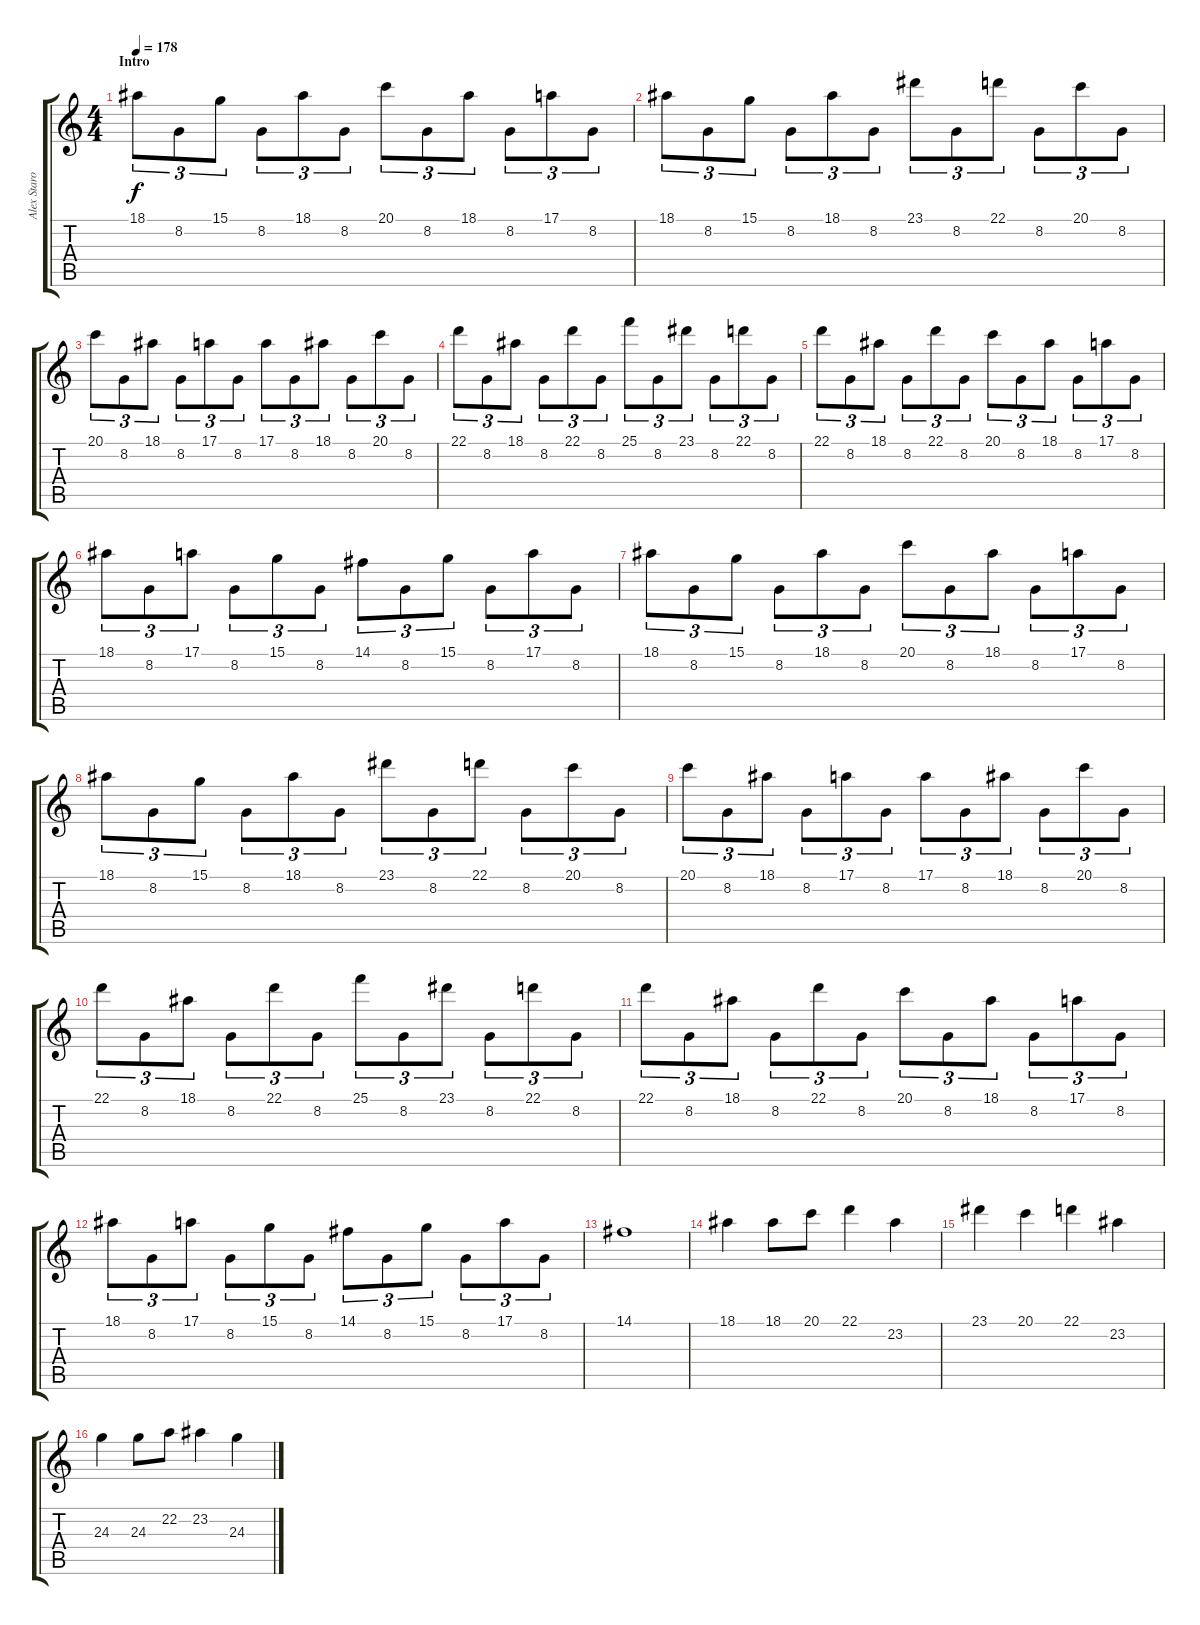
\track ("Alex Staropoli" "Alex Staro") {instrument harpsichord}
\staff {score tabs}
\tuning (E4 B3 G3 D3 A2 E2) {hide}
\ts (4 4)
\section ("" "Intro")
\tempo 178
\clef g2
\ks c
18.1.8{tu (3 2) dy f instrument harpsichord} 8.2.8{tu (3 2)} 15.1.8{tu (3 2)} 8.2.8{tu (3 2)} 18.1.8{tu (3 2)} 8.2.8{tu (3 2)} 20.1.8{tu (3 2)} 8.2.8{tu (3 2)} 18.1.8{tu (3 2)} 8.2.8{tu (3 2)} 17.1.8{tu (3 2)} 8.2.8{tu (3 2)} |
18.1.8{tu (3 2)} 8.2.8{tu (3 2)} 15.1.8{tu (3 2)} 8.2.8{tu (3 2)} 18.1.8{tu (3 2)} 8.2.8{tu (3 2)} 23.1.8{tu (3 2)} 8.2.8{tu (3 2)} 22.1.8{tu (3 2)} 8.2.8{tu (3 2)} 20.1.8{tu (3 2)} 8.2.8{tu (3 2)} |
20.1.8{tu (3 2)} 8.2.8{tu (3 2)} 18.1.8{tu (3 2)} 8.2.8{tu (3 2)} 17.1.8{tu (3 2)} 8.2.8{tu (3 2)} 17.1.8{tu (3 2)} 8.2.8{tu (3 2)} 18.1.8{tu (3 2)} 8.2.8{tu (3 2)} 20.1.8{tu (3 2)} 8.2.8{tu (3 2)} |
22.1.8{tu (3 2)} 8.2.8{tu (3 2)} 18.1.8{tu (3 2)} 8.2.8{tu (3 2)} 22.1.8{tu (3 2)} 8.2.8{tu (3 2)} 25.1.8{tu (3 2)} 8.2.8{tu (3 2)} 23.1.8{tu (3 2)} 8.2.8{tu (3 2)} 22.1.8{tu (3 2)} 8.2.8{tu (3 2)} |
22.1.8{tu (3 2)} 8.2.8{tu (3 2)} 18.1.8{tu (3 2)} 8.2.8{tu (3 2)} 22.1.8{tu (3 2)} 8.2.8{tu (3 2)} 20.1.8{tu (3 2)} 8.2.8{tu (3 2)} 18.1.8{tu (3 2)} 8.2.8{tu (3 2)} 17.1.8{tu (3 2)} 8.2.8{tu (3 2)} |
18.1.8{tu (3 2)} 8.2.8{tu (3 2)} 17.1.8{tu (3 2)} 8.2.8{tu (3 2)} 15.1.8{tu (3 2)} 8.2.8{tu (3 2)} 14.1.8{tu (3 2)} 8.2.8{tu (3 2)} 15.1.8{tu (3 2)} 8.2.8{tu (3 2)} 17.1.8{tu (3 2)} 8.2.8{tu (3 2)} |
18.1.8{tu (3 2)} 8.2.8{tu (3 2)} 15.1.8{tu (3 2)} 8.2.8{tu (3 2)} 18.1.8{tu (3 2)} 8.2.8{tu (3 2)} 20.1.8{tu (3 2)} 8.2.8{tu (3 2)} 18.1.8{tu (3 2)} 8.2.8{tu (3 2)} 17.1.8{tu (3 2)} 8.2.8{tu (3 2)} |
18.1.8{tu (3 2)} 8.2.8{tu (3 2)} 15.1.8{tu (3 2)} 8.2.8{tu (3 2)} 18.1.8{tu (3 2)} 8.2.8{tu (3 2)} 23.1.8{tu (3 2)} 8.2.8{tu (3 2)} 22.1.8{tu (3 2)} 8.2.8{tu (3 2)} 20.1.8{tu (3 2)} 8.2.8{tu (3 2)} |
20.1.8{tu (3 2)} 8.2.8{tu (3 2)} 18.1.8{tu (3 2)} 8.2.8{tu (3 2)} 17.1.8{tu (3 2)} 8.2.8{tu (3 2)} 17.1.8{tu (3 2)} 8.2.8{tu (3 2)} 18.1.8{tu (3 2)} 8.2.8{tu (3 2)} 20.1.8{tu (3 2)} 8.2.8{tu (3 2)} |
22.1.8{tu (3 2)} 8.2.8{tu (3 2)} 18.1.8{tu (3 2)} 8.2.8{tu (3 2)} 22.1.8{tu (3 2)} 8.2.8{tu (3 2)} 25.1.8{tu (3 2)} 8.2.8{tu (3 2)} 23.1.8{tu (3 2)} 8.2.8{tu (3 2)} 22.1.8{tu (3 2)} 8.2.8{tu (3 2)} |
22.1.8{tu (3 2)} 8.2.8{tu (3 2)} 18.1.8{tu (3 2)} 8.2.8{tu (3 2)} 22.1.8{tu (3 2)} 8.2.8{tu (3 2)} 20.1.8{tu (3 2)} 8.2.8{tu (3 2)} 18.1.8{tu (3 2)} 8.2.8{tu (3 2)} 17.1.8{tu (3 2)} 8.2.8{tu (3 2)} |
18.1.8{tu (3 2)} 8.2.8{tu (3 2)} 17.1.8{tu (3 2)} 8.2.8{tu (3 2)} 15.1.8{tu (3 2)} 8.2.8{tu (3 2)} 14.1.8{tu (3 2)} 8.2.8{tu (3 2)} 15.1.8{tu (3 2)} 8.2.8{tu (3 2)} 17.1.8{tu (3 2)} 8.2.8{tu (3 2)} |
14.1.1 |
18.1.4 18.1.8 20.1.8 22.1.4 23.2.4 |
23.1.4 20.1.4 22.1.4 23.2.4 |
24.3.4 24.3.8 22.2.8 23.2.4 24.3.4
